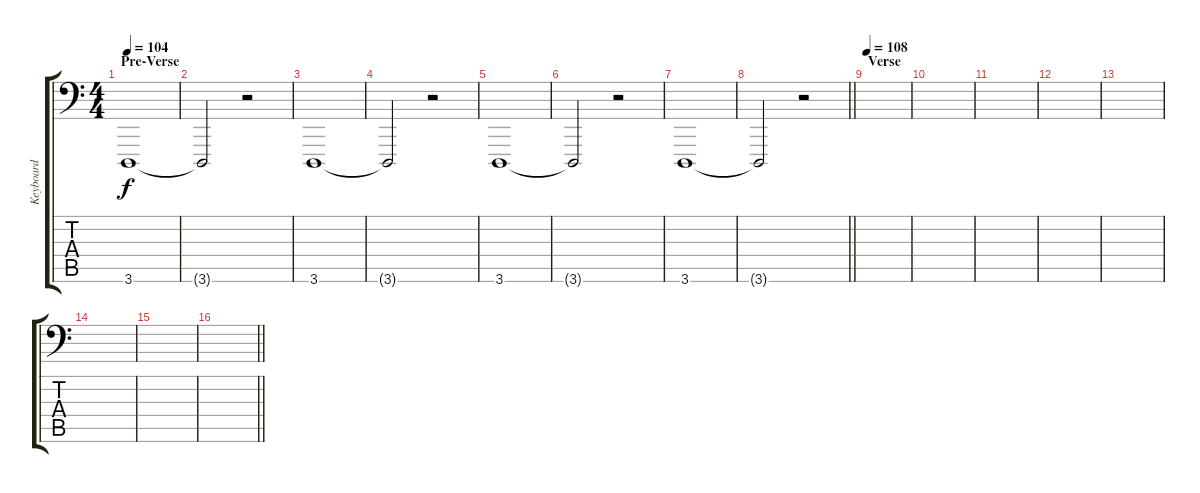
\track ("Keyboard" "Keyboard") {instrument lead1square}
\staff {score tabs}
\tuning (C3 G2 D2 A1 E1 B0) {hide}
\ts (4 4)
\section ("" "Pre-Verse")
\tempo 104
\clef f4
\ks c
3.6.1{dy f} |
3.6{t}.2 r.2 |
3.6.1 |
3.6{t}.2 r.2 |
3.6.1 |
3.6{t}.2 r.2 |
3.6.1 |
\barLineRight lightlight
3.6{t}.2 r.2 |
\section ("" "Verse")
\tempo 108
|
|
|
|
|
|
|
\barLineRight lightlight
